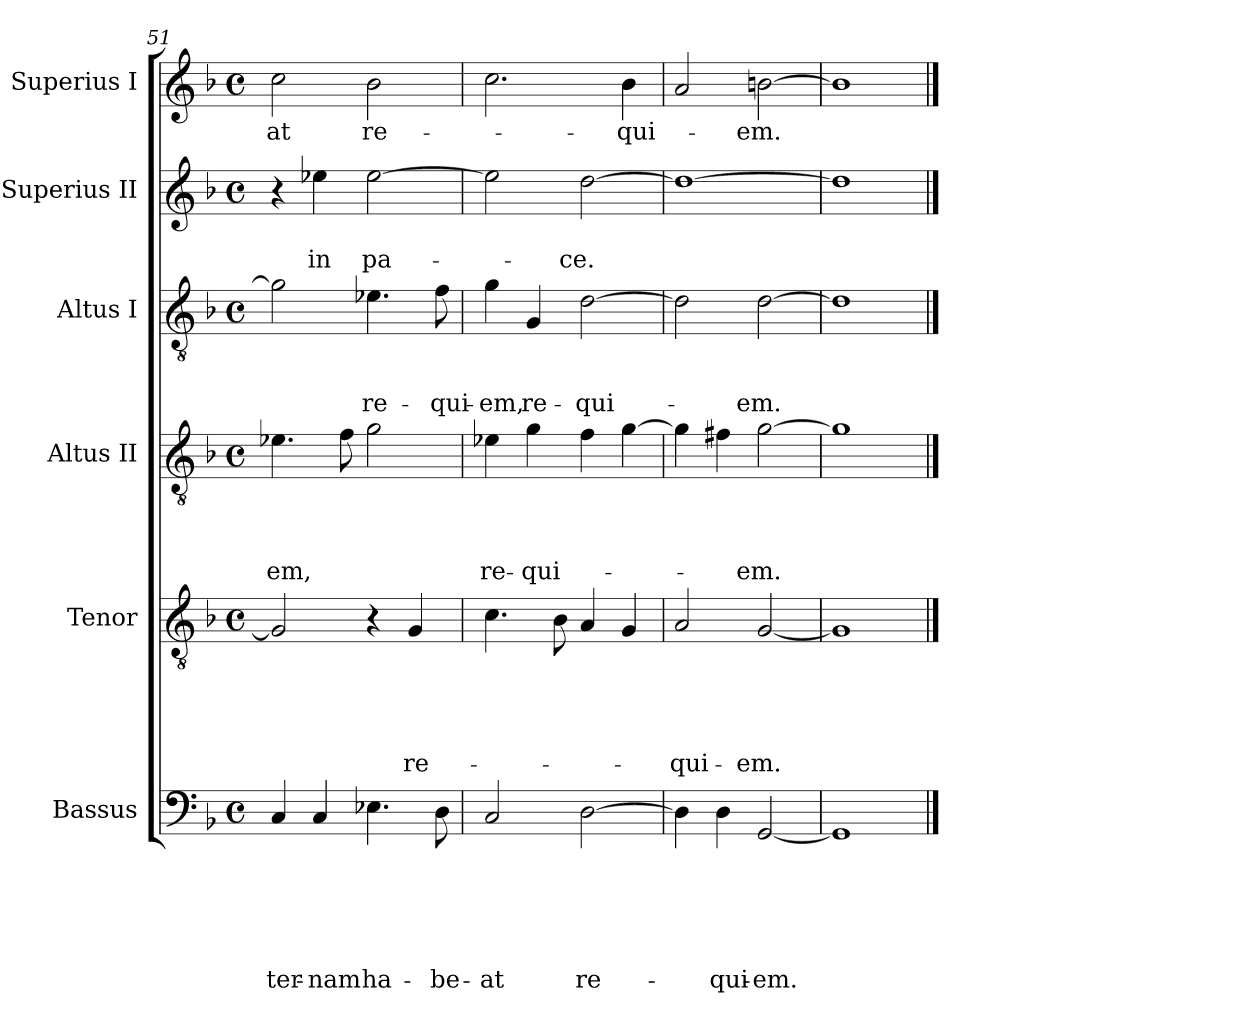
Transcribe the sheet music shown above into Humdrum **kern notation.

**kern	**text	**text	**text	**text	**text	**text	**kern	**text	**text	**text	**text	**text	**kern	**text	**text	**text	**text	**kern	**text	**text	**text	**kern	**text	**text	**kern	**text
*part6	*part6	*part6	*part6	*part6	*part6	*part6	*part5	*part5	*part5	*part5	*part5	*part5	*part4	*part4	*part4	*part4	*part4	*part3	*part3	*part3	*part3	*part2	*part2	*part2	*part1	*part1
*staff6	*staff6	*staff6	*staff6	*staff6	*staff6	*staff6	*staff5	*staff5	*staff5	*staff5	*staff5	*staff5	*staff4	*staff4	*staff4	*staff4	*staff4	*staff3	*staff3	*staff3	*staff3	*staff2	*staff2	*staff2	*staff1	*staff1
*I"Bassus	*	*	*	*	*	*	*I"Tenor	*	*	*	*	*	*I"Altus II	*	*	*	*	*I"Altus I	*	*	*	*I"Superius II	*	*	*I"Superius I	*
*I'B.	*	*	*	*	*	*	*I'T.	*	*	*	*	*	*I'A. II	*	*	*	*	*I'A. I	*	*	*	*I'S. II	*	*	*I'S. I	*
*clefF4	*	*	*	*	*	*	*clefGv2	*	*	*	*	*	*clefGv2	*	*	*	*	*clefGv2	*	*	*	*clefG2	*	*	*clefG2	*
*k[b-]	*	*	*	*	*	*	*k[b-]	*	*	*	*	*	*k[b-]	*	*	*	*	*k[b-]	*	*	*	*k[b-]	*	*	*k[b-]	*
*F:	*	*	*	*	*	*	*F:	*	*	*	*	*	*F:	*	*	*	*	*F:	*	*	*	*F:	*	*	*F:	*
*M4/4	*	*	*	*	*	*	*M4/4	*	*	*	*	*	*M4/4	*	*	*	*	*M4/4	*	*	*	*M4/4	*	*	*M4/4	*
*met(c)	*	*	*	*	*	*	*met(c)	*	*	*	*	*	*met(c)	*	*	*	*	*met(c)	*	*	*	*met(c)	*	*	*met(c)	*
=51	=51	=51	=51	=51	=51	=51	=51	=51	=51	=51	=51	=51	=51	=51	=51	=51	=51	=51	=51	=51	=51	=51	=51	=51	=51	=51
4C/	.	.	.	.	.	-ter-	2G/]	.	.	.	.	.	4.e-\	.	.	.	-em,	2g\]	.	.	.	4r	.	.	2cc\	-at
4C/	.	.	.	.	.	-nam	.	.	.	.	.	.	.	.	.	.	.	.	.	.	.	4ee-X\	.	in	.	.
.	.	.	.	.	.	.	.	.	.	.	.	.	8f\	.	.	.	.	.	.	.	.	.	.	.	.	.
4.E-X\	.	.	.	.	.	ha-	4r	.	.	.	.	.	2g\	.	.	.	.	4.e-X\	.	.	re-	[2ee-\	.	pa-	2b-\	re-
.	.	.	.	.	.	.	4G/	.	.	.	.	re-	.	.	.	.	.	.	.	.	.	.	.	.	.	.
8D\	.	.	.	.	.	-be-	.	.	.	.	.	.	.	.	.	.	.	8f\	.	.	-qui-	.	.	.	.	.
=52	=52	=52	=52	=52	=52	=52	=52	=52	=52	=52	=52	=52	=52	=52	=52	=52	=52	=52	=52	=52	=52	=52	=52	=52	=52	=52
2C/	.	.	.	.	.	-at	4.c\	.	.	.	.	.	4e-X\	.	.	.	re-	4g\	.	.	-em,	2ee-\]	.	.	2.cc\	.
.	.	.	.	.	.	.	.	.	.	.	.	.	4g\	.	.	.	-qui-	4G/	.	.	re-	.	.	.	.	.
.	.	.	.	.	.	.	8B-\	.	.	.	.	.	.	.	.	.	.	.	.	.	.	.	.	.	.	.
[2D\	.	.	.	.	.	re-	4A/	.	.	.	.	.	4f\	.	.	.	.	[2d\	.	.	-qui-	[2dd\	.	-ce.	.	.
.	.	.	.	.	.	.	4G/	.	.	.	.	.	[4g\	.	.	.	.	.	.	.	.	.	.	.	4b-\	-qui-
=53	=53	=53	=53	=53	=53	=53	=53	=53	=53	=53	=53	=53	=53	=53	=53	=53	=53	=53	=53	=53	=53	=53	=53	=53	=53	=53
4D\]	.	.	.	.	.	.	2A/	.	.	.	.	-qui-	4g\]	.	.	.	.	2d\]	.	.	.	1dd_	.	.	2a/	.
4D\	.	.	.	.	.	-qui-	.	.	.	.	.	.	4f#X\	.	.	.	.	.	.	.	.	.	.	.	.	.
[2GG/	.	.	.	.	.	-em.	[2G/	.	.	.	.	-em.	[2g\	.	.	.	-em.	[2d\	.	.	-em.	.	.	.	[2bn\	-em.
=54	=54	=54	=54	=54	=54	=54	=54	=54	=54	=54	=54	=54	=54	=54	=54	=54	=54	=54	=54	=54	=54	=54	=54	=54	=54	=54
1GG]	.	.	.	.	.	.	1G]	.	.	.	.	.	1g]	.	.	.	.	1d]	.	.	.	1dd]	.	.	1b]	.
==	==	==	==	==	==	==	==	==	==	==	==	==	==	==	==	==	==	==	==	==	==	==	==	==	==	==
*-	*-	*-	*-	*-	*-	*-	*-	*-	*-	*-	*-	*-	*-	*-	*-	*-	*-	*-	*-	*-	*-	*-	*-	*-	*-	*-
